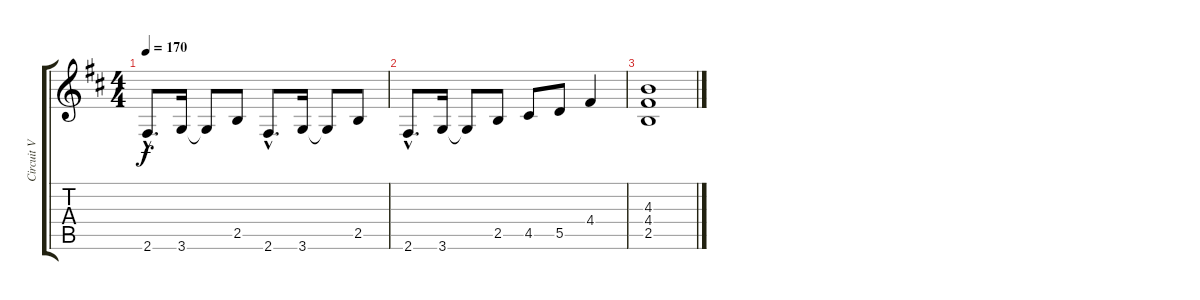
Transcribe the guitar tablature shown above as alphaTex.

\track ("Circuit V Panther" "Circuit V ") {instrument overdrivenguitar}
\staff {score tabs}
\tuning (E4 B3 G3 D3 A2 E2) {hide}
\ts (4 4)
\tempo 170
\clef g2
\ks d
2.6{hac}.8{d dy f} 3.6.16 3.6{t}.8 2.5.8 2.6{hac}.8{d} 3.6.16 3.6{t}.8 2.5.8 |
2.6{hac}.8{d} 3.6.16 3.6{t}.8 2.5.8 4.5.8 5.5.8 4.4.4 |
(4.3 4.4 2.5).1
